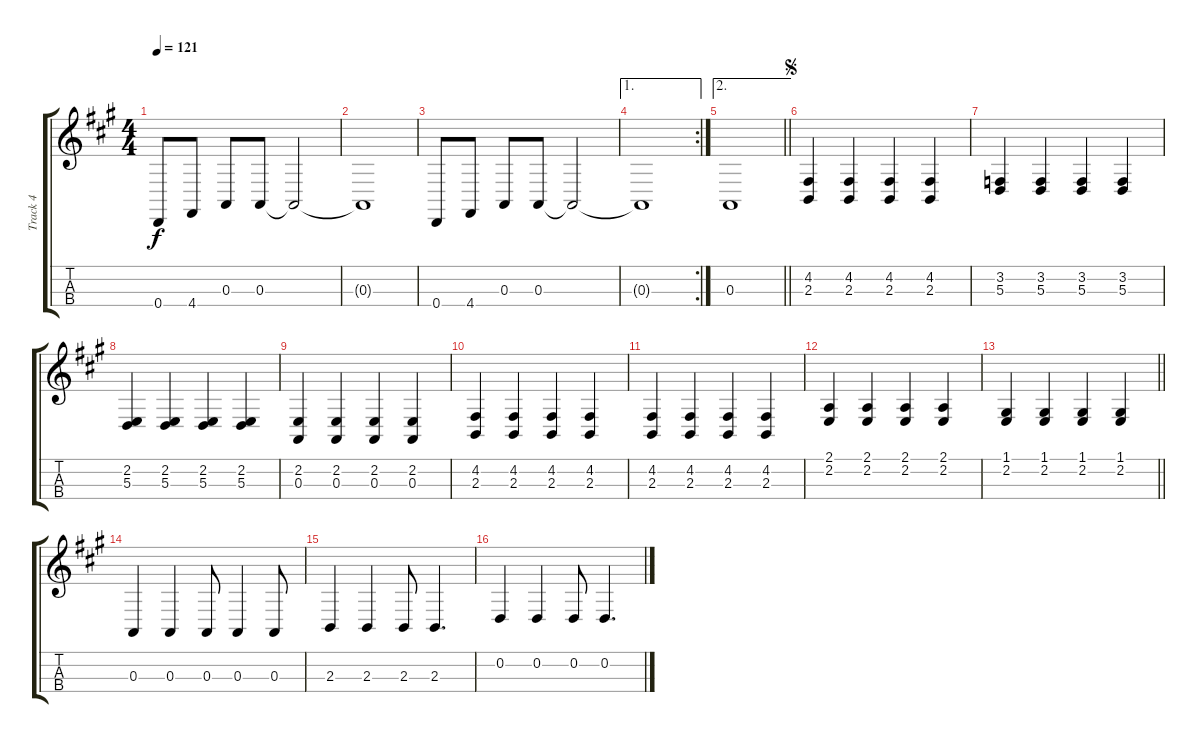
\track ("Track 4" "Track 4") {instrument acousticgrandpiano}
\staff {score tabs}
\tuning (G3 D3 A2 D2) {hide}
\ts (4 4)
\tempo 121
\clef g2
\ks a
0.4.8{dy f} 4.4.8 0.3.8 0.3.8 0.3{t}.2 |
0.3{t}.1 |
0.4.8 4.4.8 0.3.8 0.3.8 0.3{t}.2 |
\ae 1
\rc 2
0.3{t}.1 |
\ae 2
\barLineRight lightlight
0.3.1 |
\jump segno
(4.2 2.3).4 (4.2 2.3).4 (4.2 2.3).4 (4.2 2.3).4 |
(3.2 5.3).4 (3.2 5.3).4 (3.2 5.3).4 (3.2 5.3).4 |
(2.2 5.3).4 (2.2 5.3).4 (2.2 5.3).4 (2.2 5.3).4 |
(2.2 0.3).4 (2.2 0.3).4 (2.2 0.3).4 (2.2 0.3).4 |
(4.2 2.3).4 (4.2 2.3).4 (4.2 2.3).4 (4.2 2.3).4 |
(4.2 2.3).4 (4.2 2.3).4 (4.2 2.3).4 (4.2 2.3).4 |
(2.1 2.2).4 (2.1 2.2).4 (2.1 2.2).4 (2.1 2.2).4 |
\barLineRight lightlight
(1.1 2.2).4 (1.1 2.2).4 (1.1 2.2).4 (1.1 2.2).4 |
0.3.4 0.3.4 0.3.8 0.3.4 0.3.8 |
2.3.4 2.3.4 2.3.8 2.3.4{d} |
0.2.4 0.2.4 0.2.8 0.2.4{d}
